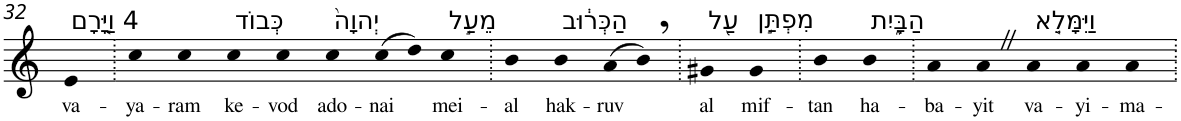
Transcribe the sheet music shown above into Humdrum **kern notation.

**kern	**text
*part1	*part1
*staff1	*staff1
*I"Piano	*
*I'Pno	*
!!LO:PB:g=z
*clefG2	*
*k[]	*
=32	=32
!LO:TX:a:t=4 וַיָּ֤רָם	!
!	!LO:LY:b
4e	va-
=33.	=33.
!	!LO:LY:b
4cc	-ya-
!	!LO:LY:b
4cc	-ram
!LO:TX:a:t=כְּבוֹד	!
!	!LO:LY:b
4cc	ke-
!	!LO:LY:b
4cc	-vod
!LO:TX:a:t=יְהוָה֙	!
!	!LO:LY:b
4cc	ado-
!	!LO:LY:b
(>8cc	-nai
8dd)	.
!LO:TX:a:t=מֵעַ֣ל	!
!	!LO:LY:b
4cc	mei-
=34.	=34.
!	!LO:LY:b
4b	-al
!LO:TX:a:t=הַכְּר֔וּב	!
!	!LO:LY:b
4b	hak-
!	!LO:LY:b
(>8a	-ruv
8b,)	.
=35.	=35.
!LO:TX:a:t=עַ֖ל	!
!	!LO:LY:b
4g#X	al
!LO:TX:a:t=מִפְתַּ֣ן	!
!	!LO:LY:b
4g#	mif-
=36.	=36.
!	!LO:LY:b
4b	-tan
!LO:TX:a:t=הַבָּ֑יִת	!
!	!LO:LY:b
4b	ha-
=37.	=37.
!	!LO:LY:b
4a	-ba-
!	!LO:LY:b
4aZ	-yit
!LO:TX:a:t=וַיִּמָּלֵ֤א	!
!	!LO:LY:b
4a	va-
!	!LO:LY:b
4a	-yi-
!	!LO:LY:b
4a	-ma-
=.	=.
*-	*-
